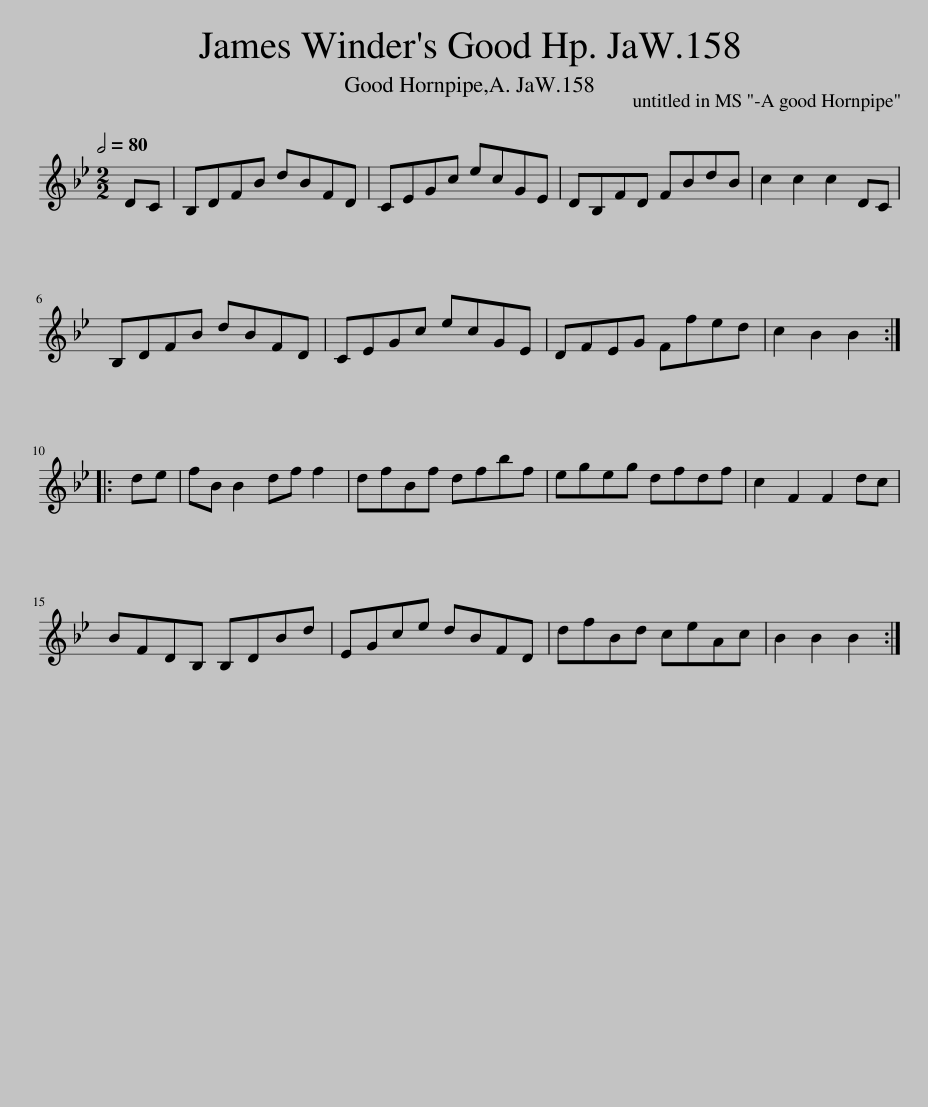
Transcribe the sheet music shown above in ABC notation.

X:1
L:1/8
Q:1/2=80
M:2/2
I:linebreak $
K:Bb
V:1 treble
V:1
 DC | B,DFB dBFD | CEGc ecGE | DB,FD FBdB | c2 c2 c2 DC |$ %5
 B,DFB dBFD | CEGc ecGE | DFEG Ffed | c2 B2 B2 ::$ de | %10
 fB B2 df f2 | dfBf dfbf | egeg dfdf | c2 F2 F2 dc |$ BFDB, B,DBd | %15
 EGce dBFD | dfBd ceAc | B2 B2 B2 :| %18
